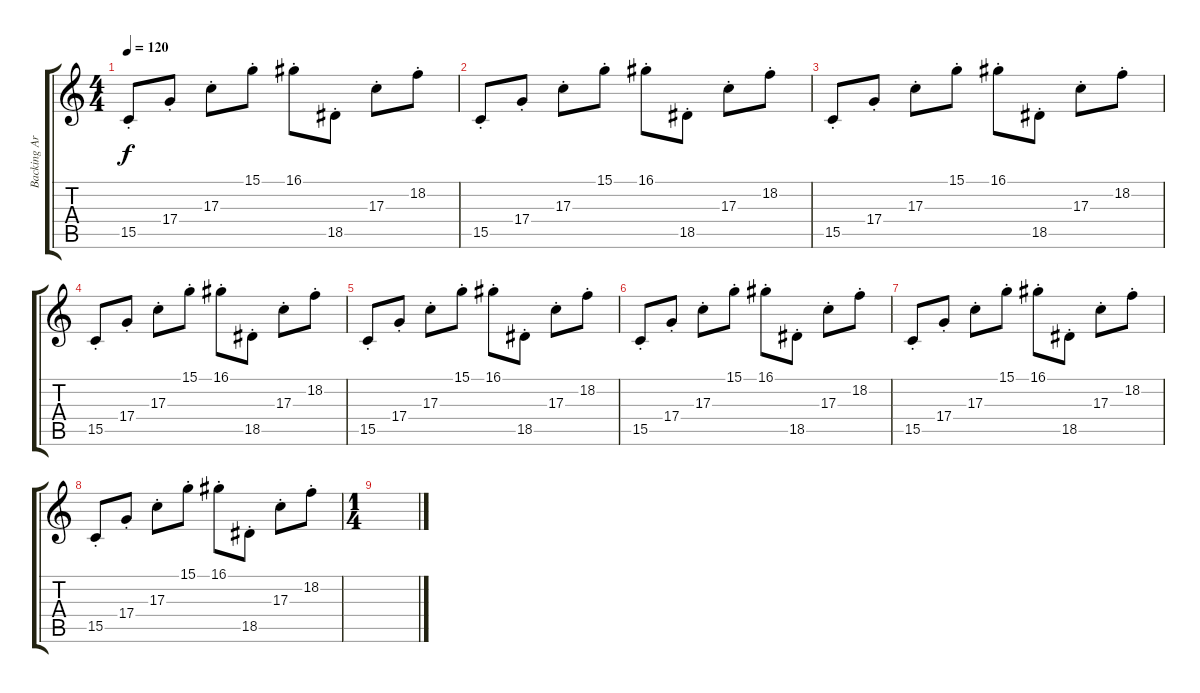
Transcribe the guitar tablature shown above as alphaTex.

\track ("Backing Arpeggio #1" "Backing Ar") {instrument synthbrass2}
\staff {score tabs}
\tuning (E4 B3 G3 D3 A2 E2) {hide}
\ts (4 4)
\tempo 120
\clef g2
\ks c
15.5{st}.8{dy f} 17.4{st}.8 17.3{st}.8 15.1{st}.8 16.1{st}.8 18.5{st}.8 17.3{st}.8 18.2{st}.8 |
15.5{st}.8 17.4{st}.8 17.3{st}.8 15.1{st}.8 16.1{st}.8 18.5{st}.8 17.3{st}.8 18.2{st}.8 |
15.5{st}.8 17.4{st}.8 17.3{st}.8 15.1{st}.8 16.1{st}.8 18.5{st}.8 17.3{st}.8 18.2{st}.8 |
15.5{st}.8 17.4{st}.8 17.3{st}.8 15.1{st}.8 16.1{st}.8 18.5{st}.8 17.3{st}.8 18.2{st}.8 |
15.5{st}.8{volume 3} 17.4{st}.8 17.3{st}.8 15.1{st}.8 16.1{st}.8 18.5{st}.8 17.3{st}.8 18.2{st}.8 |
15.5{st}.8 17.4{st}.8 17.3{st}.8 15.1{st}.8 16.1{st}.8 18.5{st}.8 17.3{st}.8 18.2{st}.8 |
15.5{st}.8 17.4{st}.8 17.3{st}.8 15.1{st}.8 16.1{st}.8 18.5{st}.8 17.3{st}.8 18.2{st}.8 |
15.5{st}.8 17.4{st}.8 17.3{st}.8 15.1{st}.8 16.1{st}.8 18.5{st}.8 17.3{st}.8 18.2{st}.8 |
\ts (1 4)
